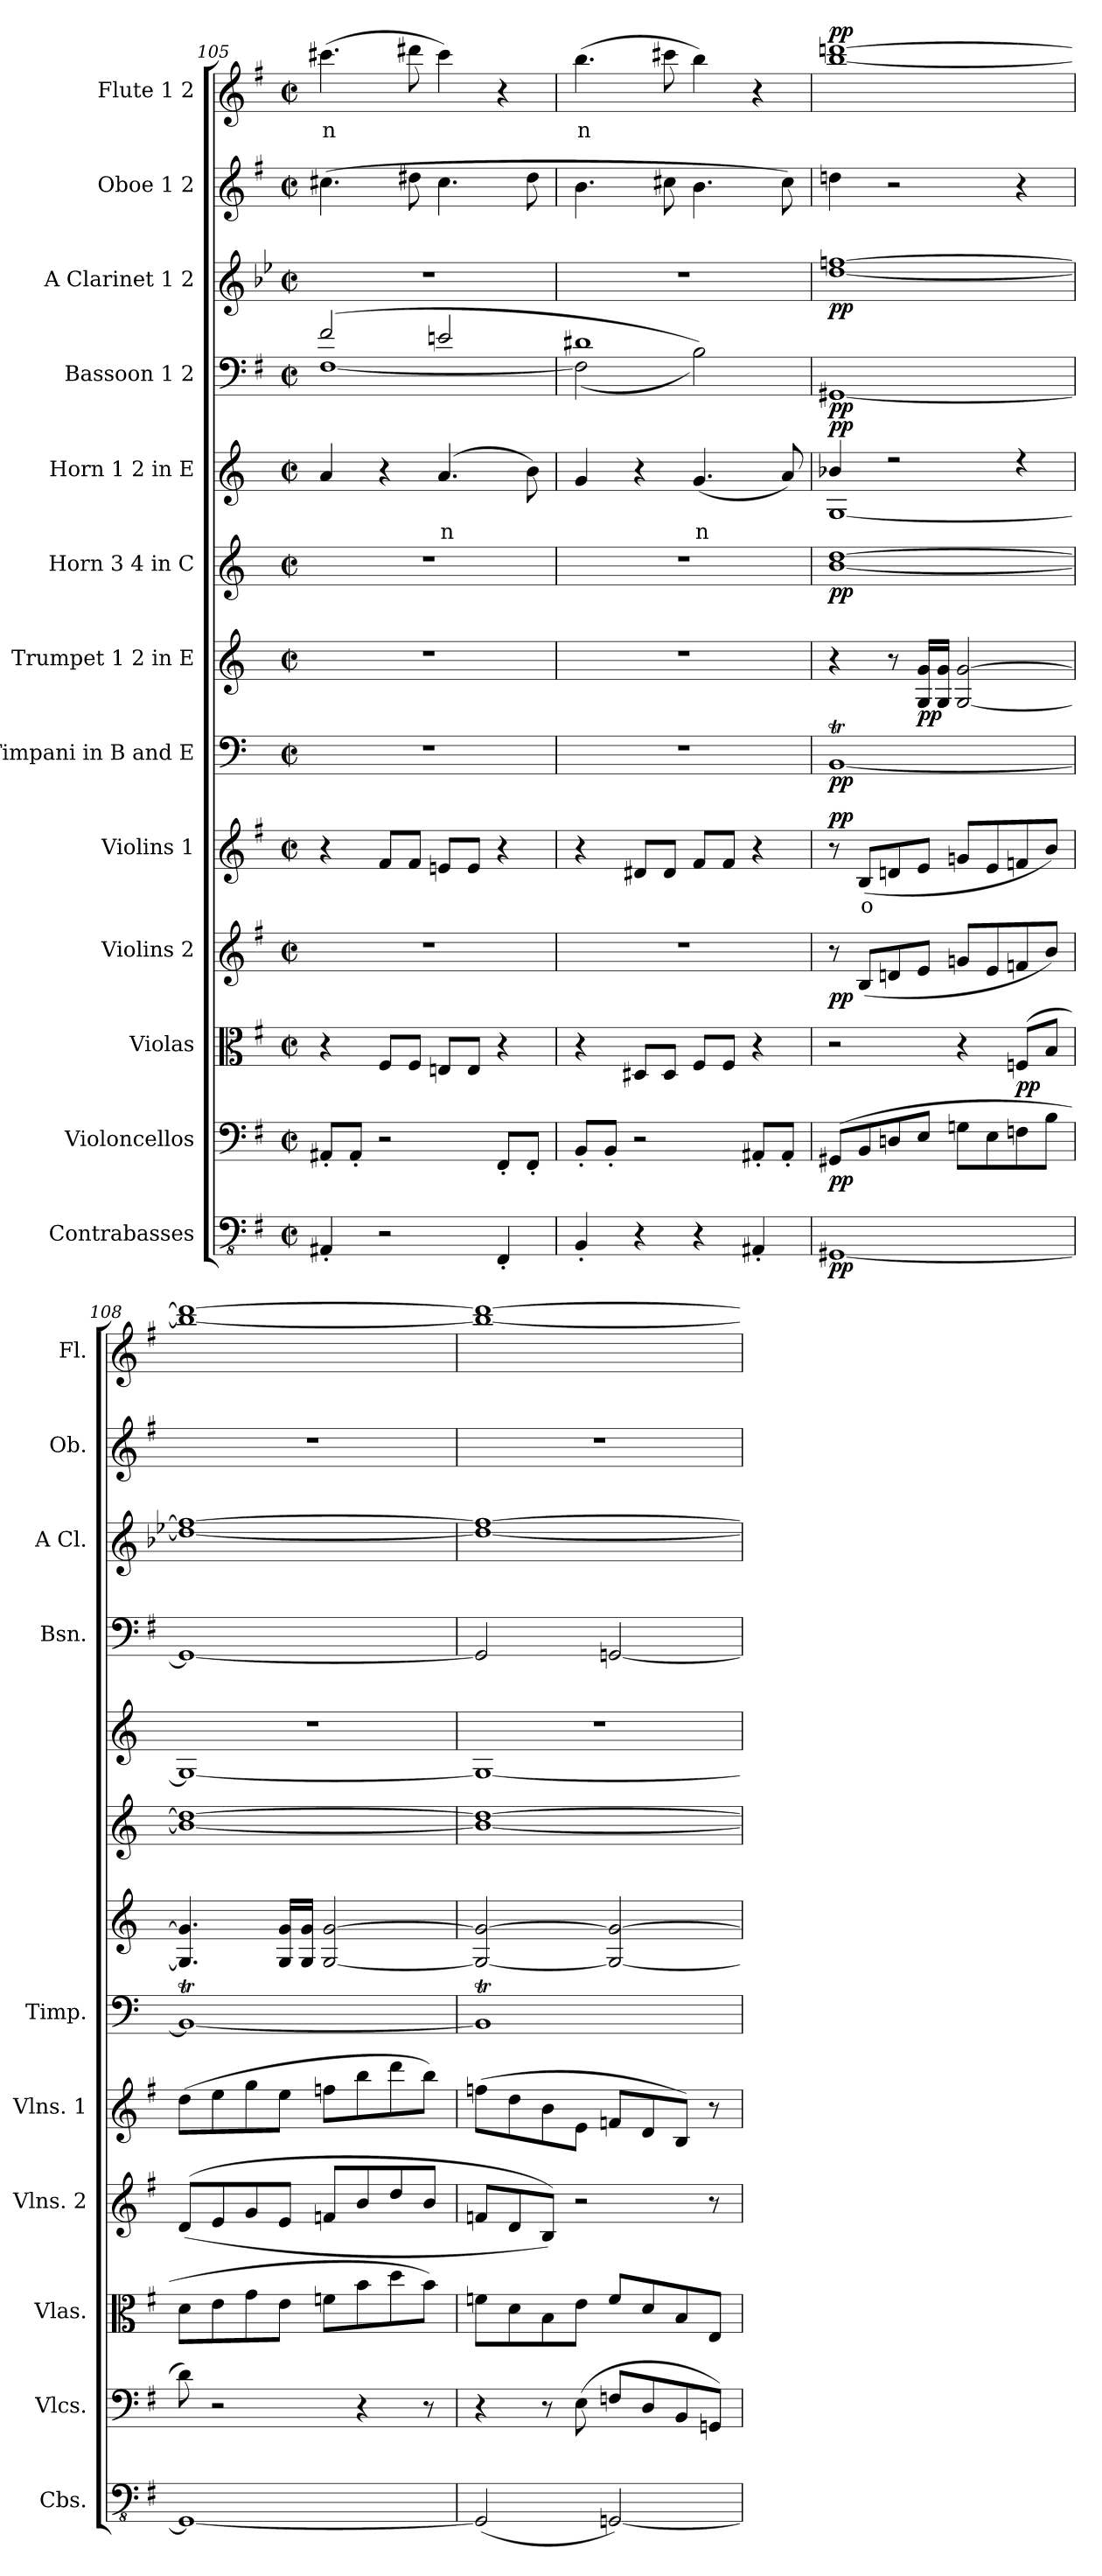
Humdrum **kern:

**kern	**dynam	**kern	**dynam	**kern	**dynam	**kern	**dynam	**kern	**text	**dynam	**kern	**dynam	**kern	**dynam	**kern	**dynam	**kern	**text	**dynam	**kern	**dynam	**kern	**dynam	**kern	**kern	**text	**dynam
*part13	*part13	*part12	*part12	*part11	*part11	*part10	*part10	*part9	*part9	*part9	*part8	*part8	*part7	*part7	*part6	*part6	*part5	*part5	*part5	*part4	*part4	*part3	*part3	*part2	*part1	*part1	*part1
*staff13	*staff13	*staff12	*staff12	*staff11	*staff11	*staff10	*staff10	*staff9	*staff9	*staff9	*staff8	*staff8	*staff7	*staff7	*staff6	*staff6	*staff5	*staff5	*staff5	*staff4	*staff4	*staff3	*staff3	*staff2	*staff1	*staff1	*staff1
*I"Contrabasses	*	*I"Violoncellos	*	*I"Violas	*	*I"Violins 2	*	*I"Violins 1	*	*	*I"Timpani in B and E	*	*I"Trumpet 1 2 in E	*	*I"Horn 3 4  in C	*	*I"Horn 1 2 in E	*	*	*I"Bassoon 1 2	*	*I"A Clarinet 1 2	*	*I"Oboe 1 2	*I"Flute 1 2	*	*
*I'Cbs.	*	*I'Vlcs.	*	*I'Vlas.	*	*I'Vlns. 2	*	*I'Vlns. 1	*	*	*I'Timp.	*	*	*	*	*	*	*	*	*I'Bsn.	*	*I'A Cl.	*	*I'Ob.	*I'Fl.	*	*
*clefFv4	*	*clefF4	*	*clefC3	*	*clefG2	*	*clefG2	*	*	*clefF4	*	*clefG2	*	*clefG2	*	*clefG2	*	*	*clefF4	*	*clefG2	*	*clefG2	*clefG2	*	*
*	*	*	*	*	*	*	*	*	*	*	*	*	*ITrd-2c-4	*	*ITrd7c12	*	*ITrd5c8	*	*	*	*	*ITrd2c3	*	*	*	*	*
*k[f#]	*	*k[f#]	*	*k[f#]	*	*k[f#]	*	*k[f#]	*	*	*k[]	*	*k[f#c#g#d#]	*	*k[]	*	*k[f#c#g#d#]	*	*	*k[f#]	*	*k[f#]	*	*k[f#]	*k[f#]	*	*
*M2/2	*	*M2/2	*	*M2/2	*	*M2/2	*	*M2/2	*	*	*M2/2	*	*M2/2	*	*M2/2	*	*M2/2	*	*	*M2/2	*	*M2/2	*	*M2/2	*M2/2	*	*
*met(c|)	*	*met(c|)	*	*met(c|)	*	*met(c|)	*	*met(c|)	*	*	*met(c|)	*	*met(c|)	*	*met(c|)	*	*met(c|)	*	*	*met(c|)	*	*met(c|)	*	*met(c|)	*met(c|)	*	*
=105	=105	=105	=105	=105	=105	=105	=105	=105	=105	=105	=105	=105	=105	=105	=105	=105	=105	=105	=105	=105	=105	=105	=105	=105	=105	=105	=105
*	*	*	*	*	*	*	*	*	*	*	*	*	*	*	*	*	*	*	*	*^	*	*	*	*	*	*	*
!	!	!	!	!	!	!	!	!	!	!	!	!	!	!	!	!	!	!	!	!	!	!	!	!	!	!	!LO:LY:b:color=#FF0000	!
4AAA#X'/	.	8AA#X'/L	.	4r	.	1r	.	4r	.	.	1r	.	1r	.	1r	.	4c#/	.	.	(>2f#/	[1F#	.	1r	.	(>4.cc#X\	(>4.ccc#X\	n	.
.	.	8AA#'/J	.	.	.	.	.	.	.	.	.	.	.	.	.	.	.	.	.	.	.	.	.	.	.	.	.	.
2r	.	2r	.	8F#/L	.	.	.	8f#/L	.	.	.	.	.	.	.	.	4r	.	.	.	.	.	.	.	.	.	.	.
.	.	.	.	8F#/J	.	.	.	8f#/J	.	.	.	.	.	.	.	.	.	.	.	.	.	.	.	.	8dd#X\	8ddd#X\	.	.
!	!	!	!	!	!	!	!	!	!	!	!	!	!	!	!	!	!	!LO:LY:b:color=#FF0000	!	!	!	!	!	!	!	!	!	!
.	.	.	.	8En/L	.	.	.	8en/L	.	.	.	.	.	.	.	.	(>4.c#/	n	.	2en/	.	.	.	.	4.cc#\	4ccc#\)	.	.
.	.	.	.	8E/J	.	.	.	8e/J	.	.	.	.	.	.	.	.	.	.	.	.	.	.	.	.	.	.	.	.
4FFF#'/	.	8FF#'/L	.	4r	.	.	.	4r	.	.	.	.	.	.	.	.	.	.	.	.	.	.	.	.	.	4r	.	.
.	.	8FF#'/J	.	.	.	.	.	.	.	.	.	.	.	.	.	.	8d#\)	.	.	.	.	.	.	.	8dd#\	.	.	.
=106	=106	=106	=106	=106	=106	=106	=106	=106	=106	=106	=106	=106	=106	=106	=106	=106	=106	=106	=106	=106	=106	=106	=106	=106	=106	=106	=106	=106
!	!	!	!	!	!	!	!	!	!	!	!	!	!	!	!	!	!	!	!	!	!	!	!	!	!	!	!LO:LY:b:color=#FF0000	!
4BBB'/	.	8BB'/L	.	4r	.	1r	.	4r	.	.	1r	.	1r	.	1r	.	4B/	.	.	1d#X	(<2F#\]	.	1r	.	4.b\	(>4.bb\	n	.
.	.	8BB'/J	.	.	.	.	.	.	.	.	.	.	.	.	.	.	.	.	.	.	.	.	.	.	.	.	.	.
4r	.	2r	.	8D#X/L	.	.	.	8d#X/L	.	.	.	.	.	.	.	.	4r	.	.	.	.	.	.	.	.	.	.	.
.	.	.	.	8D#/J	.	.	.	8d#/J	.	.	.	.	.	.	.	.	.	.	.	.	.	.	.	.	8cc#X\	8ccc#X\	.	.
!	!	!	!	!	!	!	!	!	!	!	!	!	!	!	!	!	!	!LO:LY:b:color=#FF0000	!	!	!	!	!	!	!	!	!	!
4r	.	.	.	8F#/L	.	.	.	8f#/L	.	.	.	.	.	.	.	.	(<4.B/	n	.	.	2B\))	.	.	.	4.b\	4bb\)	.	.
.	.	.	.	8F#/J	.	.	.	8f#/J	.	.	.	.	.	.	.	.	.	.	.	.	.	.	.	.	.	.	.	.
4AAA#X'/	.	8AA#X'/L	.	4r	.	.	.	4r	.	.	.	.	.	.	.	.	.	.	.	.	.	.	.	.	.	4r	.	.
.	.	8AA#'/J	.	.	.	.	.	.	.	.	.	.	.	.	.	.	8c#/)	.	.	.	.	.	.	.	8cc#\)	.	.	.
*	*	*	*	*	*	*	*	*	*	*	*	*	*	*	*	*	*	*	*	*v	*v	*	*	*	*	*	*	*
=107	=107	=107	=107	=107	=107	=107	=107	=107	=107	=107	=107	=107	=107	=107	=107	=107	=107	=107	=107	=107	=107	=107	=107	=107	=107	=107	=107
*	*	*	*	*	*	*	*	*	*	*	*	*	*	*	*	*	*^	*	*	*	*	*	*	*	*	*	*
!	!LO:DY:b	!	!LO:DY:b	!	!	!	!LO:DY:b	!	!	!LO:DY:b	!	!LO:DY:b	!	!	!	!LO:DY:b	!	!	!	!LO:DY:b	!	!LO:DY:b	!	!LO:DY:b	!	!	!	!LO:DY:b
[1GGG#X	pp	(>8GG#X/L	pp	2r	.	8r	pp	8r	.	pp	[1BBt	pp	4r	.	[1B [1d	pp	4dn/	[1BB	.	pp	[1GG#X	pp	[1b [1ddn	pp	4ddn\	[1bb [1dddn	.	pp
!	!	!	!	!	!	!	!	!	!LO:LY:b:color=#FF0000	!	!	!	!	!	!	!	!	!	!	!	!	!	!	!	!	!	!	!
.	.	8BB/	.	.	.	(<8B/L	.	(<8B/L	o	.	.	.	.	.	.	.	.	.	.	.	.	.	.	.	.	.	.	.
.	.	8Dn/	.	.	.	8dn/	.	8dn/	.	.	.	.	8r	.	.	.	2r	.	.	.	.	.	.	.	2r	.	.	.
!	!	!	!	!	!	!	!	!	!	!	!	!	!	!LO:DY:b	!	!	!	!	!	!	!	!	!	!	!	!	!	!
.	.	8E/J	.	.	.	8e/J	.	8e/J	.	.	.	.	16B/ 16b/LL	pp	.	.	.	.	.	.	.	.	.	.	.	.	.	.
.	.	.	.	.	.	.	.	.	.	.	.	.	16B/ 16b/JJ	.	.	.	.	.	.	.	.	.	.	.	.	.	.	.
.	.	8Gn\L	.	4r	.	8gn/L	.	8gn/L	.	.	.	.	[2B/ [2b/	.	.	.	.	.	.	.	.	.	.	.	.	.	.	.
.	.	8E\	.	.	.	8e/	.	8e/	.	.	.	.	.	.	.	.	.	.	.	.	.	.	.	.	.	.	.	.
!	!	!	!	!	!LO:DY:b	!	!	!	!	!	!	!	!	!	!	!	!	!	!	!	!	!	!	!	!	!	!	!
.	.	8Fn\	.	(>8Fn/L	pp	8fn/	.	8fn/	.	.	.	.	.	.	.	.	4r	.	.	.	.	.	.	.	4r	.	.	.
.	.	8B\J	.	8B/J	.	8b/J)	.	8b/J)	.	.	.	.	.	.	.	.	.	.	.	.	.	.	.	.	.	.	.	.
=108	=108	=108	=108	=108	=108	=108	=108	=108	=108	=108	=108	=108	=108	=108	=108	=108	=108	=108	=108	=108	=108	=108	=108	=108	=108	=108	=108	=108
1GGG#_	.	8d\)	.	8d\L	.	(>(>8d/L	.	(>8dd\L	.	.	1BBt_	.	4.B/] 4.b/]	.	1B_ 1d_	.	1r	1BB_	.	.	1GG#_	.	1b_ 1ddn_	.	1r	1bb_ 1dddn_	.	.
.	.	2r	.	8e\	.	8e/	.	8ee\	.	.	.	.	.	.	.	.	.	.	.	.	.	.	.	.	.	.	.	.
.	.	.	.	8g\	.	8g/	.	8gg\	.	.	.	.	.	.	.	.	.	.	.	.	.	.	.	.	.	.	.	.
.	.	.	.	8e\J	.	8e/J	.	8ee\J	.	.	.	.	16B/ 16b/LL	.	.	.	.	.	.	.	.	.	.	.	.	.	.	.
.	.	.	.	.	.	.	.	.	.	.	.	.	16B/ 16b/JJ	.	.	.	.	.	.	.	.	.	.	.	.	.	.	.
.	.	.	.	8fn\L	.	8fn/L	.	8ffn\L	.	.	.	.	[2B/ [2b/	.	.	.	.	.	.	.	.	.	.	.	.	.	.	.
.	.	4r	.	8b\	.	8b/	.	8bb\	.	.	.	.	.	.	.	.	.	.	.	.	.	.	.	.	.	.	.	.
.	.	.	.	8dd\	.	8dd/	.	8ddd\	.	.	.	.	.	.	.	.	.	.	.	.	.	.	.	.	.	.	.	.
.	.	8r	.	8b\J)	.	8b/J	.	8bb\J)	.	.	.	.	.	.	.	.	.	.	.	.	.	.	.	.	.	.	.	.
=109	=109	=109	=109	=109	=109	=109	=109	=109	=109	=109	=109	=109	=109	=109	=109	=109	=109	=109	=109	=109	=109	=109	=109	=109	=109	=109	=109	=109
(<2GGG#/]	.	4r	.	8fn\L	.	8fn/L	.	(>8ffn\L	.	.	1BBt]	.	2B/_ 2b/_	.	1B_ 1d_	.	1r	1BB_	.	.	2GG#/]	.	1b_ 1ddn_	.	1r	1bb_ 1dddn_	.	.
.	.	.	.	8d\	.	8d/	.	8dd\	.	.	.	.	.	.	.	.	.	.	.	.	.	.	.	.	.	.	.	.
.	.	8r	.	8B\	.	8B/J))	.	8b\	.	.	.	.	.	.	.	.	.	.	.	.	.	.	.	.	.	.	.	.
.	.	(>8E\	.	8e\J	.	2r	.	8e\J	.	.	.	.	.	.	.	.	.	.	.	.	.	.	.	.	.	.	.	.
[2GGGn/)	.	8Fn/L	.	8f/L	.	.	.	8fn/L	.	.	.	.	2B/_ 2b/_	.	.	.	.	.	.	.	[2GGn/	.	.	.	.	.	.	.
.	.	8D/	.	8d/	.	.	.	8d/	.	.	.	.	.	.	.	.	.	.	.	.	.	.	.	.	.	.	.	.
.	.	8BB/	.	8B/	.	.	.	8B/J)	.	.	.	.	.	.	.	.	.	.	.	.	.	.	.	.	.	.	.	.
.	.	8GGn/J)	.	8E/J	.	8r	.	8r	.	.	.	.	.	.	.	.	.	.	.	.	.	.	.	.	.	.	.	.
*	*	*	*	*	*	*	*	*	*	*	*	*	*	*	*	*	*v	*v	*	*	*	*	*	*	*	*	*	*
=	=	=	=	=	=	=	=	=	=	=	=	=	=	=	=	=	=	=	=	=	=	=	=	=	=	=	=
*-	*-	*-	*-	*-	*-	*-	*-	*-	*-	*-	*-	*-	*-	*-	*-	*-	*-	*-	*-	*-	*-	*-	*-	*-	*-	*-	*-
